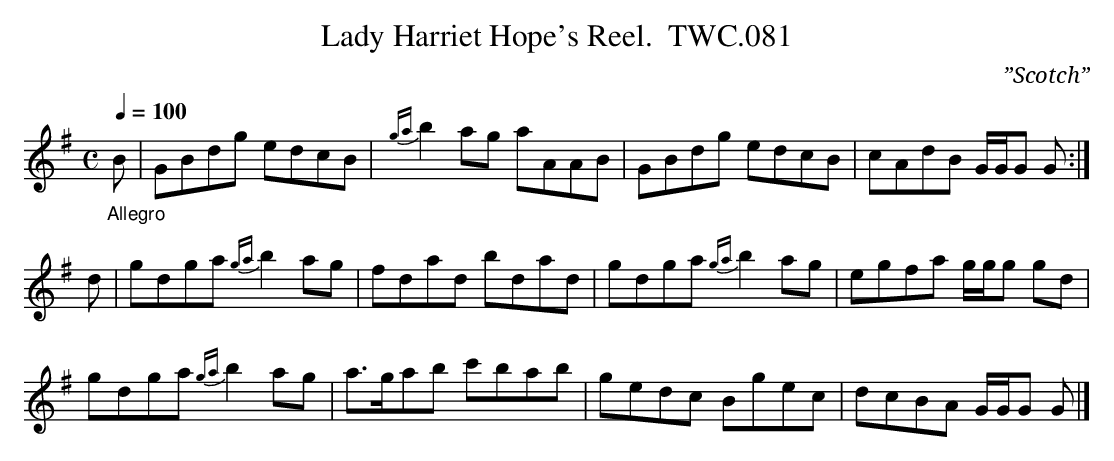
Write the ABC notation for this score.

X:1
T:Lady Harriet Hope's Reel.  TWC.081
L:1/8
C:”Scotch”
M:C
Q:1/4=100
K:G
"_Allegro"\
B|GBdg edcB|{ga}b2 ag aAAB|GBdg edcB|cAdB G/G/G G :|
d|gdga {ga}b2 ag|fdad bdad|gdga {ga}b2 ag|egfa g/g/g gd|
gdga {ga}b2 ag|a>gab c'bab|gedc Bgec|dcBA G/G/G G |]
